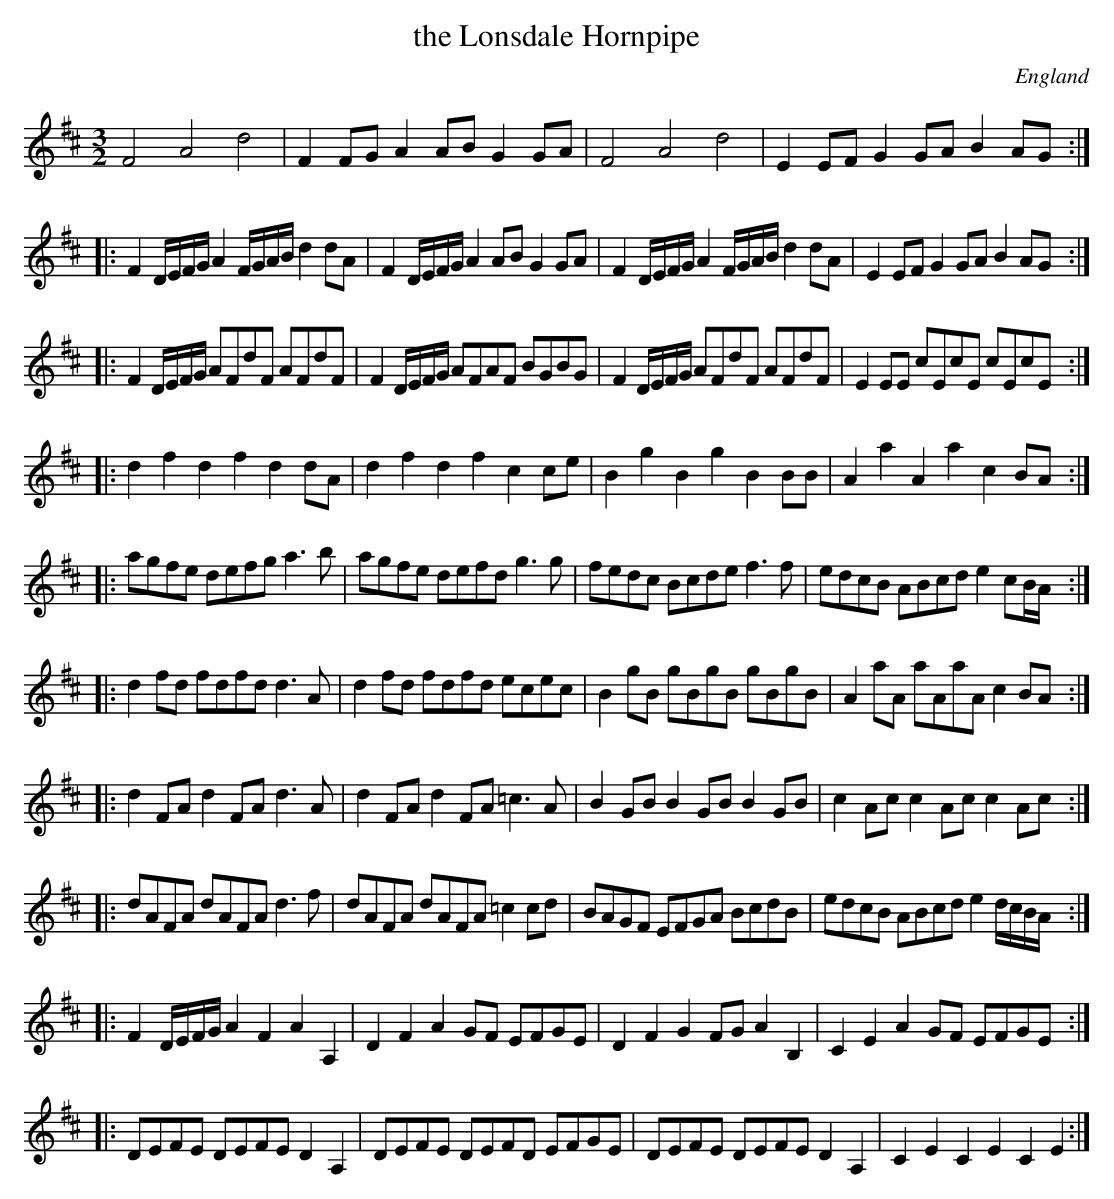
X:1
T:the Lonsdale Hornpipe
M:3/2
O:England
K:D
F4 A4 d4| F2FG A2AB G2GA| F4 A4 d4| E2EF G2GA B2AG:|
|:F2D/E/F/G/ A2F/G/A/B/ d2dA| F2D/E/F/G/ A2AB G2GA|\
F2D/E/F/G/ A2F/G/A/B/ d2dA| E2EF G2GA B2AG:|
|:F2D/E/F/G/ AFdF AFdF| F2D/E/F/G/ AFAF BGBG|\
F2D/E/F/G/ AFdF AFdF| E2EE cEcE cEcE:|
|:d2f2 d2f2 d2dA| d2f2 d2f2 c2ce| B2g2 B2g2 B2BB| A2a2 A2a2 c2BA:|
|:agfe defg a3b| agfe defd g3g| fedc Bcde f3f| edcB ABcd e2cB/A/:|
|:d2fd fdfd d3A| d2fd fdfd ecec| B2gB gBgB gBgB| A2aA aAaA c2BA:|
|:d2FA d2FA d3A| d2FA d2FA =c3A| B2GB B2GB B2GB| c2Ac c2Ac c2Ac:|
|:dAFA dAFA d3f| dAFA dAFA =c2cd| BAGF EFGA BcdB| edcB ABcd e2d/c/B/A/:|
|:F2D/E/F/G/ A2F2 A2A,2| D2F2 A2GF EFGE| D2F2 G2FG A2B,2| C2E2 A2GF EFGE:|
|:DEFE DEFE D2A,2| DEFE DEFD EFGE| DEFE DEFE D2A,2| C2E2 C2E2 C2E2:|
